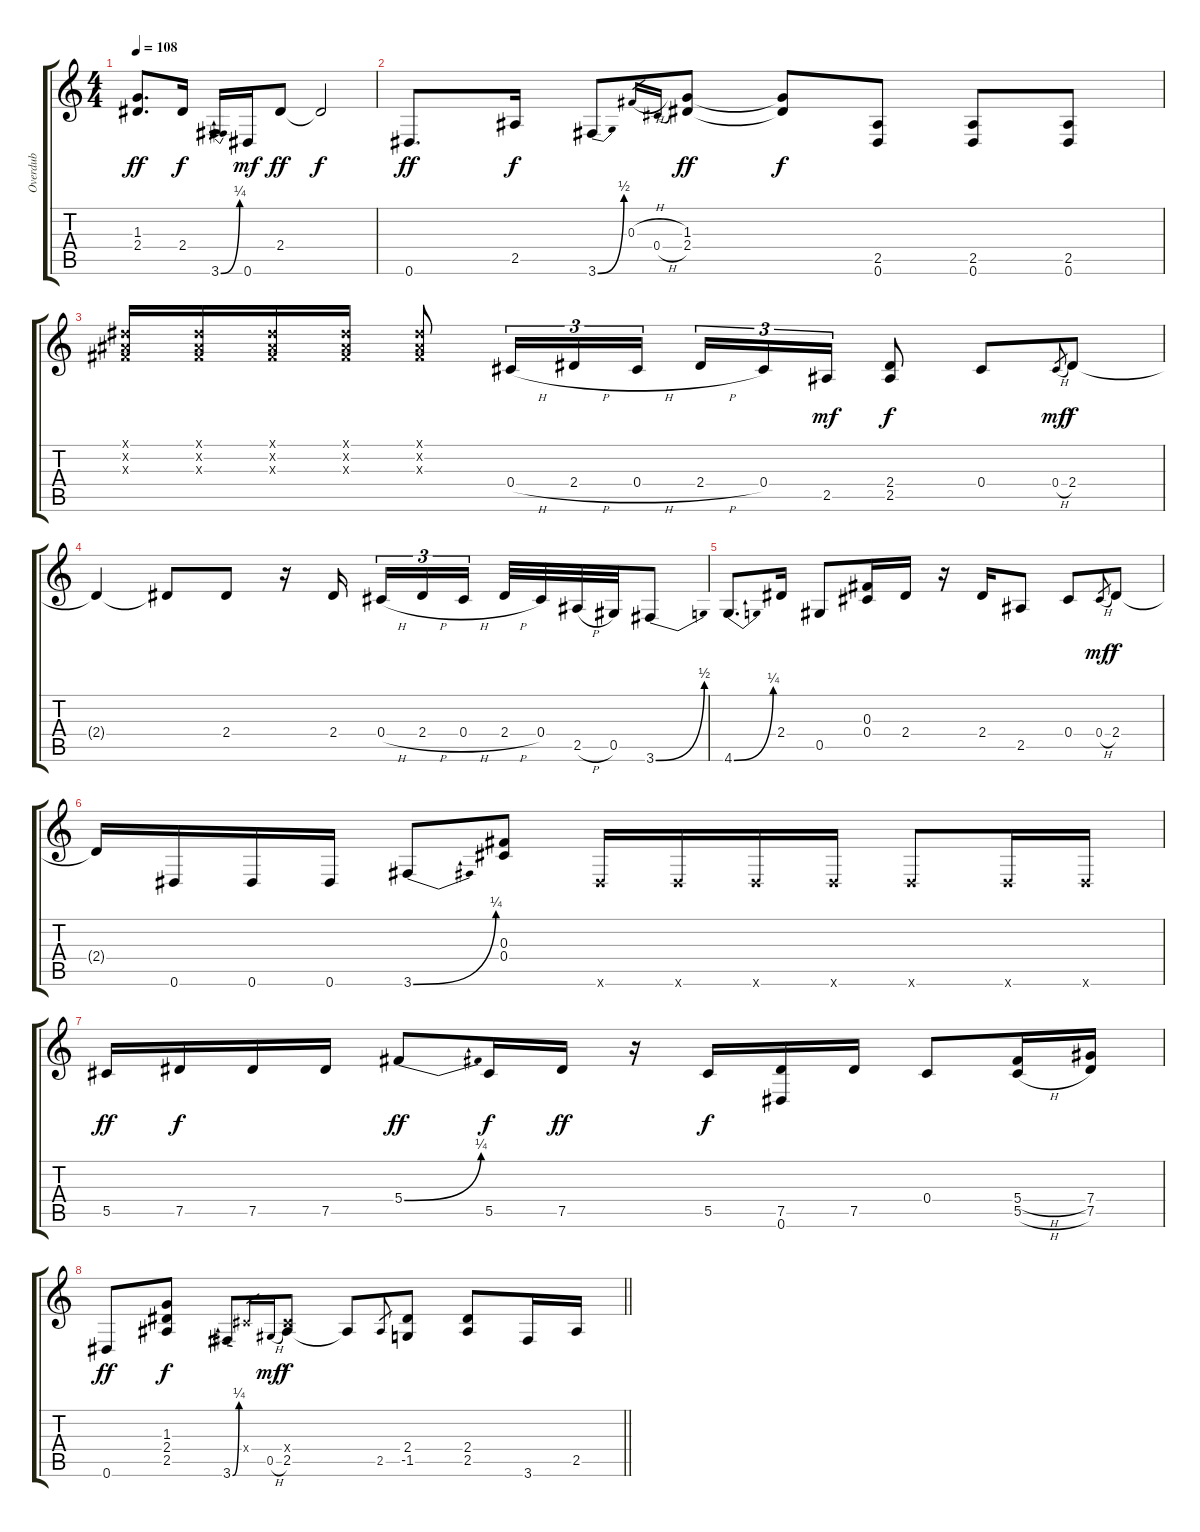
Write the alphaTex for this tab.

\track ("Overdub" "Overdub") {instrument fretlessbass}
\staff {score tabs}
\tuning (Eb4 Bb3 Gb3 Db3 Ab2 Eb2) {hide}
\ts (4 4)
\tempo 108
\clef g2
\ks c
(1.3 2.4).8{d dy ff} 2.4.16{dy f} 3.6{be (bend 0 0 60 1)}.16 0.6.16{dy mf} 2.4.8{dy ff} 2.4{t}.2{dy f} |
0.6.8{d dy ff} 2.5.16{dy f} 3.6{be (bend 0 0 60 2)}.8 0.3{h}.16{gr} 0.4{h}.16{gr} (1.3 2.4).8{dy ff} (1.3{t} 2.4{t}).8{dy f} (2.5 0.6).8 (2.5 0.6).8 (2.5 0.6).8 |
(0.1{x} 0.2{x} 0.3{x}).16 (0.1{x} 0.2{x} 0.3{x}).16 (0.1{x} 0.2{x} 0.3{x}).16 (0.1{x} 0.2{x} 0.3{x}).16 (0.1{x} 0.2{x} 0.3{x}).8 0.4{h}.16{tu (3 2)} 2.4{h}.16{tu (3 2)} 0.4{h}.16{tu (3 2)} 2.4{h}.16{tu (3 2)} 0.4.16{tu (3 2)} 2.5.16{tu (3 2) dy mf} (2.4 2.5).8{dy f} 0.4.8 0.4{h}.8{gr dy mf} 2.4.8{dy f} |
2.4{t}.4 2.4{t}.8 2.4.8 r.16 2.4.16 0.4{h}.16{tu (3 2)} 2.4{h}.16{tu (3 2)} 0.4{h}.16{tu (3 2)} 2.4{h}.32 0.4.32 2.5{h}.32 0.5.32 3.6{be (bend 0 0 60 2)}.8 |
4.6{be (bend 0 0 60 1)}.8{d} 2.4.16 0.5.8 (0.3 0.4).16 2.4.16 r.16 2.4.16 2.5.8 0.4.8 0.4{h}.8{gr dy mf} 2.4.8{dy f} |
2.4{t}.16 0.6.16 0.6.16 0.6.16 3.6{be (bend 0 0 60 1)}.8 (0.3 0.4).8 0.6{x}.16 0.6{x}.16 0.6{x}.16 0.6{x}.16 0.6{x}.8 0.6{x}.16 0.6{x}.16 |
5.5.16{dy ff volume 10} 7.5.16{dy f} 7.5.16 7.5.16 5.4{be (bend 0 0 60 1)}.8{dy ff} 5.5.16{dy f} 7.5.16{dy ff} r.16 5.5.16{dy f} (7.5 0.6).16 7.5.16 0.4.8 (5.4{h} 5.5{h}).16 (7.4 7.5).16 |
\barLineRight lightlight
0.6.8{dy ff} (1.3 2.4 2.5).8{dy f} 3.6{be (bend 0 0 60 1)}.8 0.4{x}.16{gr} 0.5{h}.16{gr dy mf} (0.4{x} 2.5).8{dy f} 2.5{t}.8 2.5.8{gr} (2.4 -1.5).8 (2.4 2.5).8 3.6.16 2.5.16
